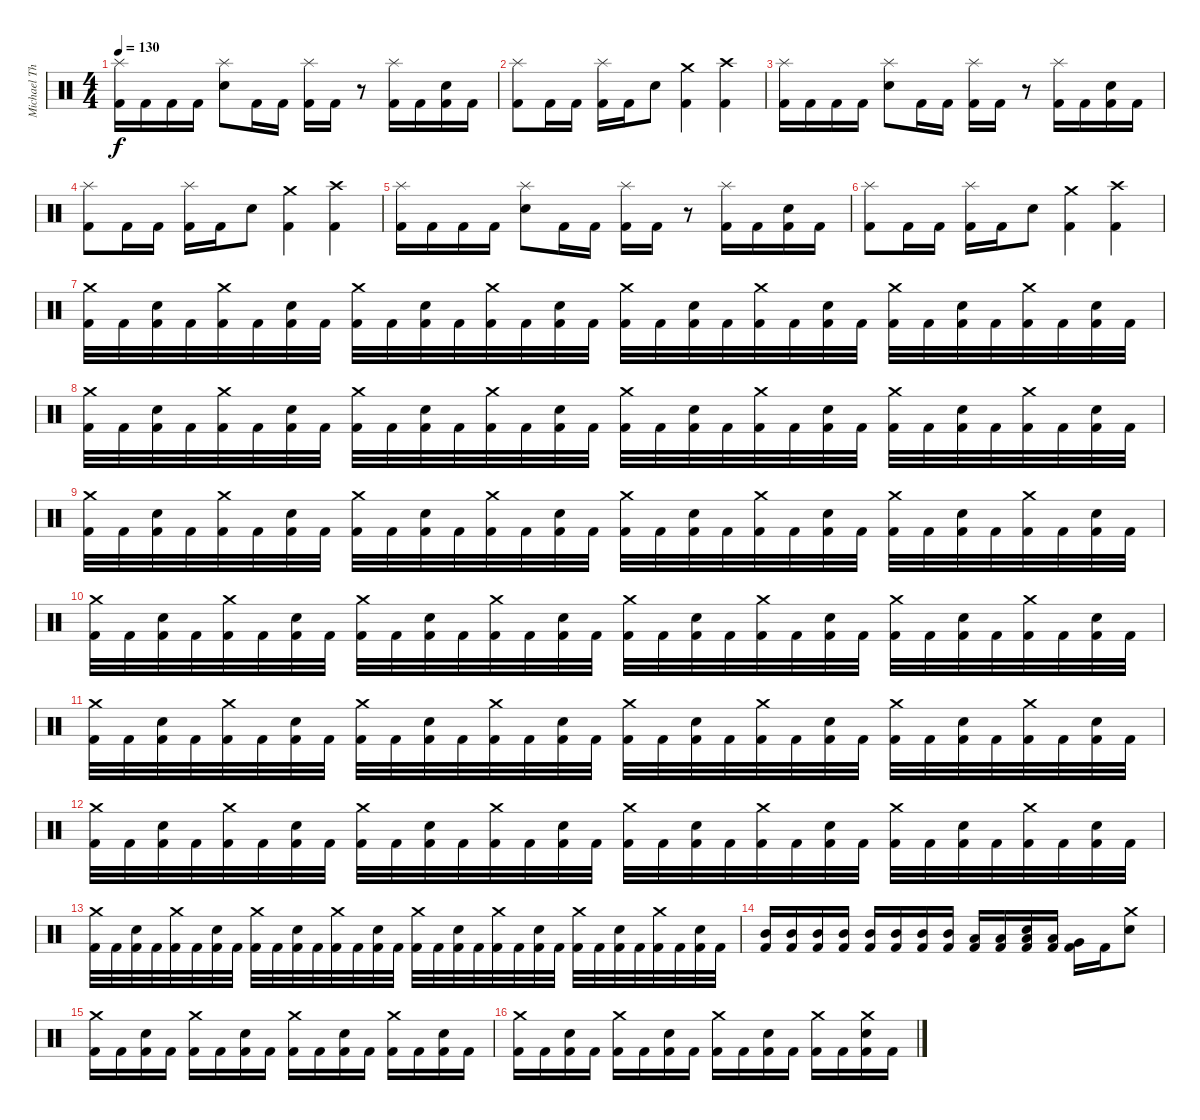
\track ("Michael Thomas" "Michael Th") {instrument percussion}
\staff {score}
\articulation defaults
\ts (4 4)
\tempo 130
\clef neutral
\ks c
("Splash (hit)" "Kick (hit) 2").16{dy f} "Kick (hit) 2".16 "Kick (hit) 2".16 "Kick (hit) 2".16 ("Splash (hit)" "Electric Snare (hit)").8 "Kick (hit) 2".16 "Kick (hit) 2".16 ("Splash (hit)" "Kick (hit) 2").16 "Kick (hit) 2".16 r.8 ("Splash (hit)" "Kick (hit) 2").16 "Kick (hit) 2".16 ("Electric Snare (hit)" "Kick (hit) 2").16 "Kick (hit) 2".16 |
("Splash (hit)" "Kick (hit) 2").8 "Kick (hit) 2".16 "Kick (hit) 2".16 ("Splash (hit)" "Kick (hit) 2").16 "Kick (hit) 2".16 "Electric Snare (hit)".8 ("Crash medium (hit)" "Kick (hit) 2").4 ("Crash high (hit)" "Kick (hit) 2").4 |
("Splash (hit)" "Kick (hit) 2").16 "Kick (hit) 2".16 "Kick (hit) 2".16 "Kick (hit) 2".16 ("Splash (hit)" "Electric Snare (hit)").8 "Kick (hit) 2".16 "Kick (hit) 2".16 ("Splash (hit)" "Kick (hit) 2").16 "Kick (hit) 2".16 r.8 ("Splash (hit)" "Kick (hit) 2").16 "Kick (hit) 2".16 ("Electric Snare (hit)" "Kick (hit) 2").16 "Kick (hit) 2".16 |
("Splash (hit)" "Kick (hit) 2").8 "Kick (hit) 2".16 "Kick (hit) 2".16 ("Splash (hit)" "Kick (hit) 2").16 "Kick (hit) 2".16 "Electric Snare (hit)".8 ("Crash medium (hit)" "Kick (hit) 2").4 ("Crash high (hit)" "Kick (hit) 2").4 |
("Splash (hit)" "Kick (hit) 2").16 "Kick (hit) 2".16 "Kick (hit) 2".16 "Kick (hit) 2".16 ("Splash (hit)" "Electric Snare (hit)").8 "Kick (hit) 2".16 "Kick (hit) 2".16 ("Splash (hit)" "Kick (hit) 2").16 "Kick (hit) 2".16 r.8 ("Splash (hit)" "Kick (hit) 2").16 "Kick (hit) 2".16 ("Electric Snare (hit)" "Kick (hit) 2").16 "Kick (hit) 2".16 |
("Splash (hit)" "Kick (hit) 2").8 "Kick (hit) 2".16 "Kick (hit) 2".16 ("Splash (hit)" "Kick (hit) 2").16 "Kick (hit) 2".16 "Electric Snare (hit)".8 ("Crash medium (hit)" "Kick (hit) 2").4 ("Crash high (hit)" "Kick (hit) 2").4 |
("Crash medium (hit)" "Kick (hit) 2").32 "Kick (hit) 2".32 ("Electric Snare (hit)" "Kick (hit) 2").32 "Kick (hit) 2".32 ("Crash medium (hit)" "Kick (hit) 2").32 "Kick (hit) 2".32 ("Electric Snare (hit)" "Kick (hit) 2").32 "Kick (hit) 2".32 ("Crash medium (hit)" "Kick (hit) 2").32 "Kick (hit) 2".32 ("Electric Snare (hit)" "Kick (hit) 2").32 "Kick (hit) 2".32 ("Crash medium (hit)" "Kick (hit) 2").32 "Kick (hit) 2".32 ("Electric Snare (hit)" "Kick (hit) 2").32 "Kick (hit) 2".32 ("Crash medium (hit)" "Kick (hit) 2").32 "Kick (hit) 2".32 ("Electric Snare (hit)" "Kick (hit) 2").32 "Kick (hit) 2".32 ("Crash medium (hit)" "Kick (hit) 2").32 "Kick (hit) 2".32 ("Electric Snare (hit)" "Kick (hit) 2").32 "Kick (hit) 2".32 ("Crash medium (hit)" "Kick (hit) 2").32 "Kick (hit) 2".32 ("Electric Snare (hit)" "Kick (hit) 2").32 "Kick (hit) 2".32 ("Crash medium (hit)" "Kick (hit) 2").32 "Kick (hit) 2".32 ("Electric Snare (hit)" "Kick (hit) 2").32 "Kick (hit) 2".32 |
("Crash medium (hit)" "Kick (hit) 2").32 "Kick (hit) 2".32 ("Electric Snare (hit)" "Kick (hit) 2").32 "Kick (hit) 2".32 ("Crash medium (hit)" "Kick (hit) 2").32 "Kick (hit) 2".32 ("Electric Snare (hit)" "Kick (hit) 2").32 "Kick (hit) 2".32 ("Crash medium (hit)" "Kick (hit) 2").32 "Kick (hit) 2".32 ("Electric Snare (hit)" "Kick (hit) 2").32 "Kick (hit) 2".32 ("Crash medium (hit)" "Kick (hit) 2").32 "Kick (hit) 2".32 ("Electric Snare (hit)" "Kick (hit) 2").32 "Kick (hit) 2".32 ("Crash medium (hit)" "Kick (hit) 2").32 "Kick (hit) 2".32 ("Electric Snare (hit)" "Kick (hit) 2").32 "Kick (hit) 2".32 ("Crash medium (hit)" "Kick (hit) 2").32 "Kick (hit) 2".32 ("Electric Snare (hit)" "Kick (hit) 2").32 "Kick (hit) 2".32 ("Crash medium (hit)" "Kick (hit) 2").32 "Kick (hit) 2".32 ("Electric Snare (hit)" "Kick (hit) 2").32 "Kick (hit) 2".32 ("Crash medium (hit)" "Kick (hit) 2").32 "Kick (hit) 2".32 ("Electric Snare (hit)" "Kick (hit) 2").32 "Kick (hit) 2".32 |
("Crash medium (hit)" "Kick (hit) 2").32 "Kick (hit) 2".32 ("Electric Snare (hit)" "Kick (hit) 2").32 "Kick (hit) 2".32 ("Crash medium (hit)" "Kick (hit) 2").32 "Kick (hit) 2".32 ("Electric Snare (hit)" "Kick (hit) 2").32 "Kick (hit) 2".32 ("Crash medium (hit)" "Kick (hit) 2").32 "Kick (hit) 2".32 ("Electric Snare (hit)" "Kick (hit) 2").32 "Kick (hit) 2".32 ("Crash medium (hit)" "Kick (hit) 2").32 "Kick (hit) 2".32 ("Electric Snare (hit)" "Kick (hit) 2").32 "Kick (hit) 2".32 ("Crash medium (hit)" "Kick (hit) 2").32 "Kick (hit) 2".32 ("Electric Snare (hit)" "Kick (hit) 2").32 "Kick (hit) 2".32 ("Crash medium (hit)" "Kick (hit) 2").32 "Kick (hit) 2".32 ("Electric Snare (hit)" "Kick (hit) 2").32 "Kick (hit) 2".32 ("Crash medium (hit)" "Kick (hit) 2").32 "Kick (hit) 2".32 ("Electric Snare (hit)" "Kick (hit) 2").32 "Kick (hit) 2".32 ("Crash medium (hit)" "Kick (hit) 2").32 "Kick (hit) 2".32 ("Electric Snare (hit)" "Kick (hit) 2").32 "Kick (hit) 2".32 |
("Crash medium (hit)" "Kick (hit) 2").32 "Kick (hit) 2".32 ("Electric Snare (hit)" "Kick (hit) 2").32 "Kick (hit) 2".32 ("Crash medium (hit)" "Kick (hit) 2").32 "Kick (hit) 2".32 ("Electric Snare (hit)" "Kick (hit) 2").32 "Kick (hit) 2".32 ("Crash medium (hit)" "Kick (hit) 2").32 "Kick (hit) 2".32 ("Electric Snare (hit)" "Kick (hit) 2").32 "Kick (hit) 2".32 ("Crash medium (hit)" "Kick (hit) 2").32 "Kick (hit) 2".32 ("Electric Snare (hit)" "Kick (hit) 2").32 "Kick (hit) 2".32 ("Crash medium (hit)" "Kick (hit) 2").32 "Kick (hit) 2".32 ("Electric Snare (hit)" "Kick (hit) 2").32 "Kick (hit) 2".32 ("Crash medium (hit)" "Kick (hit) 2").32 "Kick (hit) 2".32 ("Electric Snare (hit)" "Kick (hit) 2").32 "Kick (hit) 2".32 ("Crash medium (hit)" "Kick (hit) 2").32 "Kick (hit) 2".32 ("Electric Snare (hit)" "Kick (hit) 2").32 "Kick (hit) 2".32 ("Crash medium (hit)" "Kick (hit) 2").32 "Kick (hit) 2".32 ("Electric Snare (hit)" "Kick (hit) 2").32 "Kick (hit) 2".32 |
("Crash medium (hit)" "Kick (hit) 2").32 "Kick (hit) 2".32 ("Electric Snare (hit)" "Kick (hit) 2").32 "Kick (hit) 2".32 ("Crash medium (hit)" "Kick (hit) 2").32 "Kick (hit) 2".32 ("Electric Snare (hit)" "Kick (hit) 2").32 "Kick (hit) 2".32 ("Crash medium (hit)" "Kick (hit) 2").32 "Kick (hit) 2".32 ("Electric Snare (hit)" "Kick (hit) 2").32 "Kick (hit) 2".32 ("Crash medium (hit)" "Kick (hit) 2").32 "Kick (hit) 2".32 ("Electric Snare (hit)" "Kick (hit) 2").32 "Kick (hit) 2".32 ("Crash medium (hit)" "Kick (hit) 2").32 "Kick (hit) 2".32 ("Electric Snare (hit)" "Kick (hit) 2").32 "Kick (hit) 2".32 ("Crash medium (hit)" "Kick (hit) 2").32 "Kick (hit) 2".32 ("Electric Snare (hit)" "Kick (hit) 2").32 "Kick (hit) 2".32 ("Crash medium (hit)" "Kick (hit) 2").32 "Kick (hit) 2".32 ("Electric Snare (hit)" "Kick (hit) 2").32 "Kick (hit) 2".32 ("Crash medium (hit)" "Kick (hit) 2").32 "Kick (hit) 2".32 ("Electric Snare (hit)" "Kick (hit) 2").32 "Kick (hit) 2".32 |
("Crash medium (hit)" "Kick (hit) 2").32 "Kick (hit) 2".32 ("Electric Snare (hit)" "Kick (hit) 2").32 "Kick (hit) 2".32 ("Crash medium (hit)" "Kick (hit) 2").32 "Kick (hit) 2".32 ("Electric Snare (hit)" "Kick (hit) 2").32 "Kick (hit) 2".32 ("Crash medium (hit)" "Kick (hit) 2").32 "Kick (hit) 2".32 ("Electric Snare (hit)" "Kick (hit) 2").32 "Kick (hit) 2".32 ("Crash medium (hit)" "Kick (hit) 2").32 "Kick (hit) 2".32 ("Electric Snare (hit)" "Kick (hit) 2").32 "Kick (hit) 2".32 ("Crash medium (hit)" "Kick (hit) 2").32 "Kick (hit) 2".32 ("Electric Snare (hit)" "Kick (hit) 2").32 "Kick (hit) 2".32 ("Crash medium (hit)" "Kick (hit) 2").32 "Kick (hit) 2".32 ("Electric Snare (hit)" "Kick (hit) 2").32 "Kick (hit) 2".32 ("Crash medium (hit)" "Kick (hit) 2").32 "Kick (hit) 2".32 ("Electric Snare (hit)" "Kick (hit) 2").32 "Kick (hit) 2".32 ("Crash medium (hit)" "Kick (hit) 2").32 "Kick (hit) 2".32 ("Electric Snare (hit)" "Kick (hit) 2").32 "Kick (hit) 2".32 |
("Crash medium (hit)" "Kick (hit) 2").32 "Kick (hit) 2".32 ("Electric Snare (hit)" "Kick (hit) 2").32 "Kick (hit) 2".32 ("Crash medium (hit)" "Kick (hit) 2").32 "Kick (hit) 2".32 ("Electric Snare (hit)" "Kick (hit) 2").32 "Kick (hit) 2".32 ("Crash medium (hit)" "Kick (hit) 2").32 "Kick (hit) 2".32 ("Electric Snare (hit)" "Kick (hit) 2").32 "Kick (hit) 2".32 ("Crash medium (hit)" "Kick (hit) 2").32 "Kick (hit) 2".32 ("Electric Snare (hit)" "Kick (hit) 2").32 "Kick (hit) 2".32 ("Crash medium (hit)" "Kick (hit) 2").32 "Kick (hit) 2".32 ("Electric Snare (hit)" "Kick (hit) 2").32 "Kick (hit) 2".32 ("Crash medium (hit)" "Kick (hit) 2").32 "Kick (hit) 2".32 ("Electric Snare (hit)" "Kick (hit) 2").32 "Kick (hit) 2".32 ("Crash medium (hit)" "Kick (hit) 2").32 "Kick (hit) 2".32 ("Electric Snare (hit)" "Kick (hit) 2").32 "Kick (hit) 2".32 ("Crash medium (hit)" "Kick (hit) 2").32 "Kick (hit) 2".32 ("Electric Snare (hit)" "Kick (hit) 2").32 "Kick (hit) 2".32 |
("Mid Tom (hit)" "Kick (hit) 2").16 ("Mid Tom (hit)" "Kick (hit) 2").16 ("Mid Tom (hit)" "Kick (hit) 2").16 ("Mid Tom (hit)" "Kick (hit) 2").16 ("Mid Tom (hit)" "Kick (hit) 2").16 ("Mid Tom (hit)" "Kick (hit) 2").16 ("Mid Tom (hit)" "Kick (hit) 2").16 ("Mid Tom (hit)" "Kick (hit) 2").16 ("Low Tom (hit)" "Kick (hit) 2").16 ("Low Tom (hit)" "Kick (hit) 2").16 ("Electric Snare (hit)" "Low Tom (hit)" "Kick (hit) 2").16 ("Low Tom (hit)" "Kick (hit) 2").16 ("Very Low Tom (hit)" "Kick (hit) 2").16 "Kick (hit) 2".16 ("Crash medium (hit)" "Electric Snare (hit)").8 |
("Crash medium (hit)" "Kick (hit) 2").16 "Kick (hit) 2".16 ("Electric Snare (hit)" "Kick (hit) 2").16 "Kick (hit) 2".16 ("Crash medium (hit)" "Kick (hit) 2").16 "Kick (hit) 2".16 ("Electric Snare (hit)" "Kick (hit) 2").16 "Kick (hit) 2".16 ("Crash medium (hit)" "Kick (hit) 2").16 "Kick (hit) 2".16 ("Electric Snare (hit)" "Kick (hit) 2").16 "Kick (hit) 2".16 ("Crash medium (hit)" "Kick (hit) 2").16 "Kick (hit) 2".16 ("Electric Snare (hit)" "Kick (hit) 2").16 "Kick (hit) 2".16 |
("Crash medium (hit)" "Kick (hit) 2").16 "Kick (hit) 2".16 ("Electric Snare (hit)" "Kick (hit) 2").16 "Kick (hit) 2".16 ("Crash medium (hit)" "Kick (hit) 2").16 "Kick (hit) 2".16 ("Electric Snare (hit)" "Kick (hit) 2").16 "Kick (hit) 2".16 ("Crash medium (hit)" "Kick (hit) 2").16 "Kick (hit) 2".16 ("Electric Snare (hit)" "Kick (hit) 2").16 "Kick (hit) 2".16 ("Crash medium (hit)" "Kick (hit) 2").16 "Kick (hit) 2".16 ("Crash medium (hit)" "Electric Snare (hit)" "Kick (hit) 2").16 "Kick (hit) 2".16
